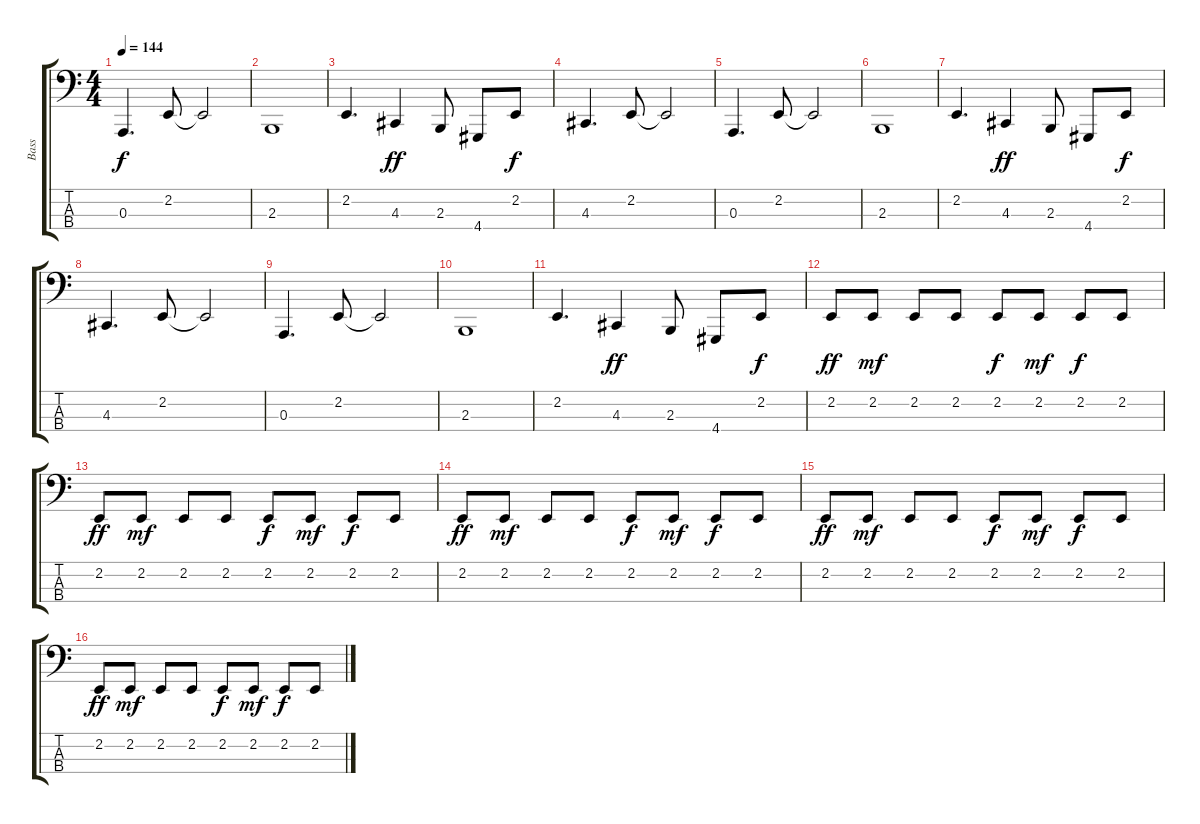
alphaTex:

\track ("Bass" "Bass") {instrument harmonica}
\staff {score tabs}
\tuning (G2 D2 A1 E1) {hide}
\ts (4 4)
\tempo 144
\clef f4
\ks c
0.3.4{d dy f} 2.2.8 2.2{t}.2 |
2.3.1 |
2.2.4{d} 4.3.4{dy ff} 2.3.8 4.4.8 2.2.8{dy f} |
4.3.4{d} 2.2.8 2.2{t}.2 |
0.3.4{d} 2.2.8 2.2{t}.2 |
2.3.1 |
2.2.4{d} 4.3.4{dy ff} 2.3.8 4.4.8 2.2.8{dy f} |
4.3.4{d} 2.2.8 2.2{t}.2 |
0.3.4{d} 2.2.8 2.2{t}.2 |
2.3.1 |
2.2.4{d} 4.3.4{dy ff} 2.3.8 4.4.8 2.2.8{dy f} |
2.2.8{dy ff} 2.2.8{dy mf} 2.2.8 2.2.8 2.2.8{dy f} 2.2.8{dy mf} 2.2.8{dy f} 2.2.8 |
2.2.8{dy ff} 2.2.8{dy mf} 2.2.8 2.2.8 2.2.8{dy f} 2.2.8{dy mf} 2.2.8{dy f} 2.2.8 |
2.2.8{dy ff} 2.2.8{dy mf} 2.2.8 2.2.8 2.2.8{dy f} 2.2.8{dy mf} 2.2.8{dy f} 2.2.8 |
2.2.8{dy ff} 2.2.8{dy mf} 2.2.8 2.2.8 2.2.8{dy f} 2.2.8{dy mf} 2.2.8{dy f} 2.2.8 |
2.2.8{dy ff} 2.2.8{dy mf} 2.2.8 2.2.8 2.2.8{dy f} 2.2.8{dy mf} 2.2.8{dy f} 2.2.8
